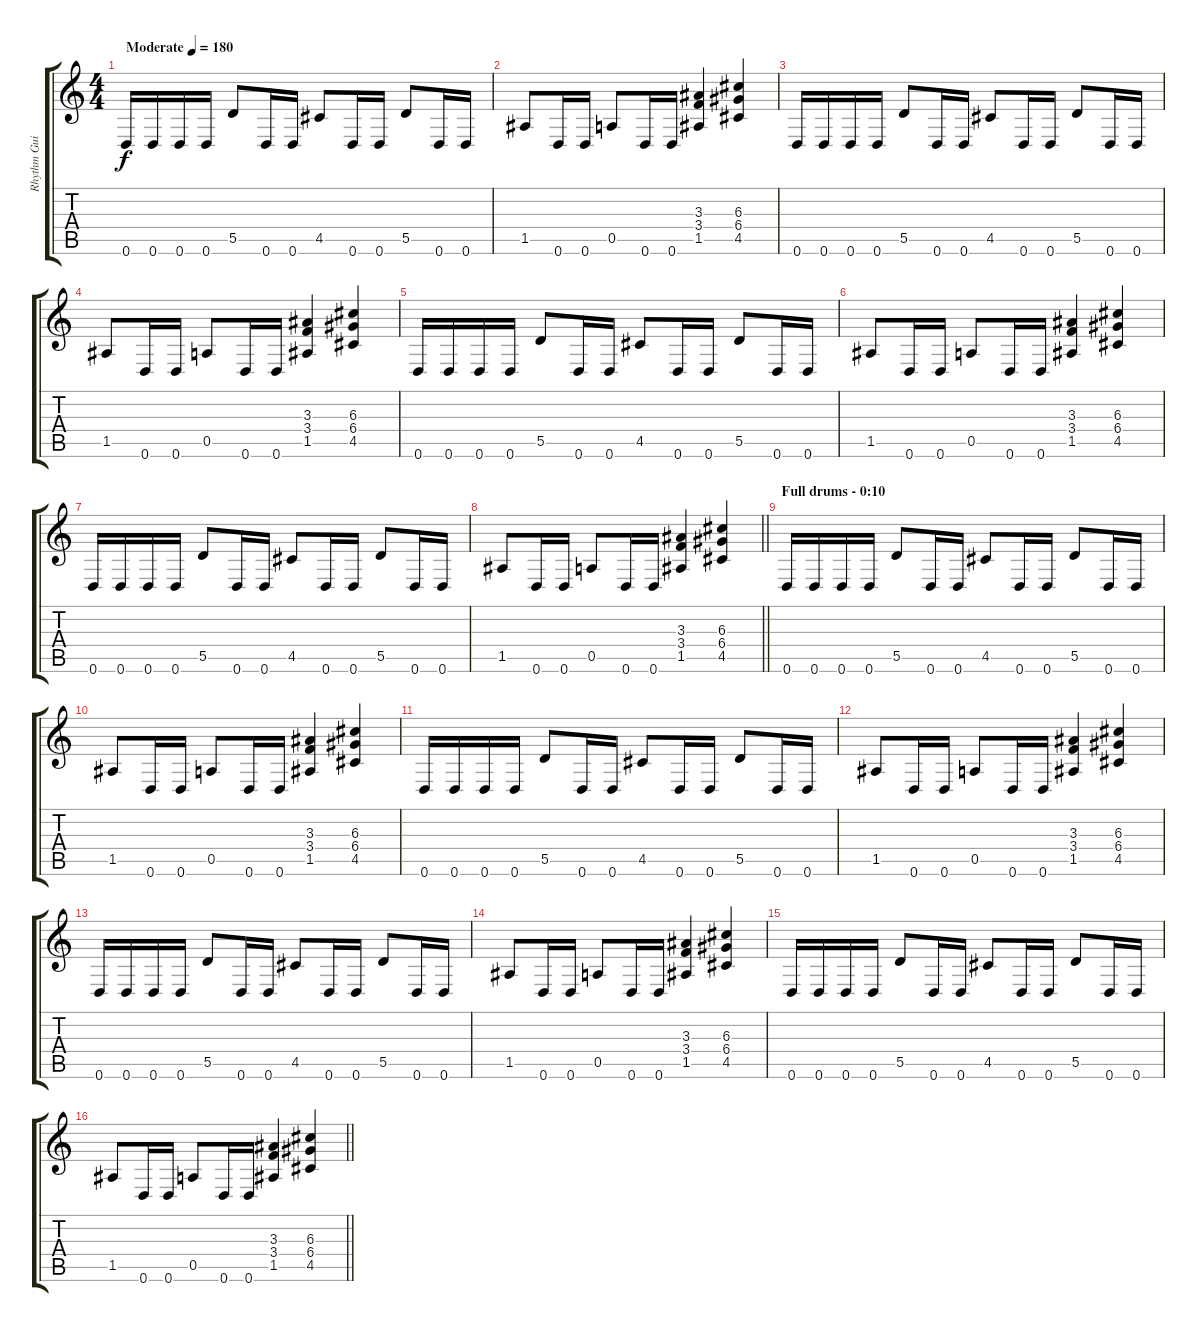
\track ("Rhythm Guitar 1" "Rhythm Gui") {instrument distortionguitar}
\staff {score tabs}
\tuning (E4 B3 G3 D3 A2 D2) {hide}
\ts (4 4)
\tempo (180 "Moderate")
\clef g2
\ks c
0.6.16{dy f instrument distortionguitar} 0.6.16 0.6.16 0.6.16 5.5.8 0.6.16 0.6.16 4.5.8 0.6.16 0.6.16 5.5.8 0.6.16 0.6.16 |
1.5.8 0.6.16 0.6.16 0.5.8 0.6.16 0.6.16 (3.3 3.4 1.5).4 (6.3 6.4 4.5).4 |
0.6.16 0.6.16 0.6.16 0.6.16 5.5.8 0.6.16 0.6.16 4.5.8 0.6.16 0.6.16 5.5.8 0.6.16 0.6.16 |
1.5.8 0.6.16 0.6.16 0.5.8 0.6.16 0.6.16 (3.3 3.4 1.5).4 (6.3 6.4 4.5).4 |
0.6.16 0.6.16 0.6.16 0.6.16 5.5.8 0.6.16 0.6.16 4.5.8 0.6.16 0.6.16 5.5.8 0.6.16 0.6.16 |
1.5.8 0.6.16 0.6.16 0.5.8 0.6.16 0.6.16 (3.3 3.4 1.5).4 (6.3 6.4 4.5).4 |
0.6.16 0.6.16 0.6.16 0.6.16 5.5.8 0.6.16 0.6.16 4.5.8 0.6.16 0.6.16 5.5.8 0.6.16 0.6.16 |
\barLineRight lightlight
1.5.8 0.6.16 0.6.16 0.5.8 0.6.16 0.6.16 (3.3 3.4 1.5).4 (6.3 6.4 4.5).4 |
\section ("" "Full drums - 0:10")
0.6.16 0.6.16 0.6.16 0.6.16 5.5.8 0.6.16 0.6.16 4.5.8 0.6.16 0.6.16 5.5.8 0.6.16 0.6.16 |
1.5.8 0.6.16 0.6.16 0.5.8 0.6.16 0.6.16 (3.3 3.4 1.5).4 (6.3 6.4 4.5).4 |
0.6.16 0.6.16 0.6.16 0.6.16 5.5.8 0.6.16 0.6.16 4.5.8 0.6.16 0.6.16 5.5.8 0.6.16 0.6.16 |
1.5.8 0.6.16 0.6.16 0.5.8 0.6.16 0.6.16 (3.3 3.4 1.5).4 (6.3 6.4 4.5).4 |
0.6.16 0.6.16 0.6.16 0.6.16 5.5.8 0.6.16 0.6.16 4.5.8 0.6.16 0.6.16 5.5.8 0.6.16 0.6.16 |
1.5.8 0.6.16 0.6.16 0.5.8 0.6.16 0.6.16 (3.3 3.4 1.5).4 (6.3 6.4 4.5).4 |
0.6.16 0.6.16 0.6.16 0.6.16 5.5.8 0.6.16 0.6.16 4.5.8 0.6.16 0.6.16 5.5.8 0.6.16 0.6.16 |
\barLineRight lightlight
1.5.8 0.6.16 0.6.16 0.5.8 0.6.16 0.6.16 (3.3 3.4 1.5).4 (6.3 6.4 4.5).4
